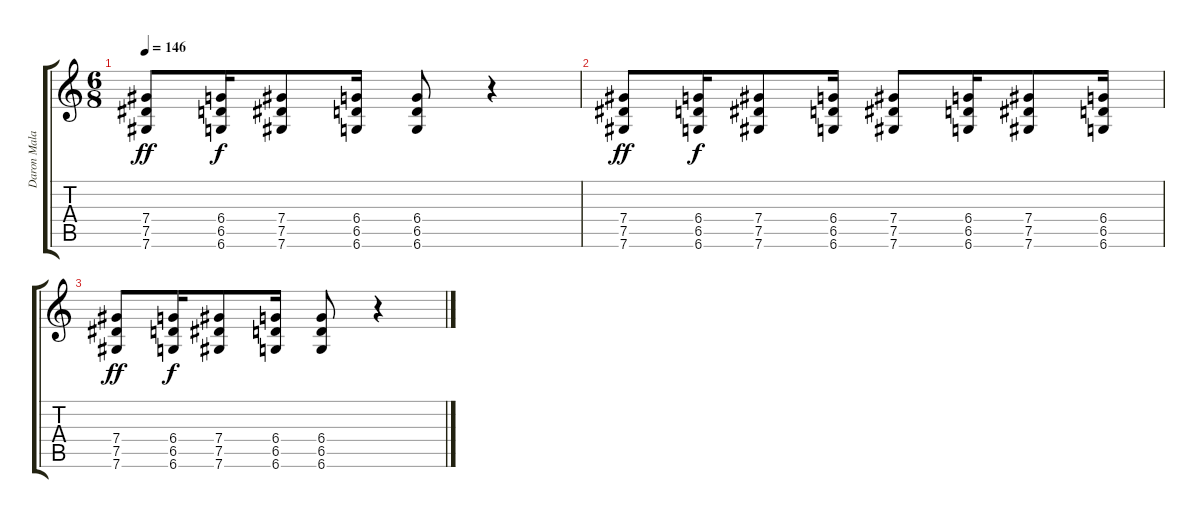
\track ("Daron Malakian" "Daron Mala") {instrument distortionguitar}
\staff {score tabs}
\tuning (Eb4 Bb3 Gb3 Db3 Ab2 Db2) {hide}
\ts (6 8)
\tempo 146
\clef g2
\ks c
(7.4 7.5 7.6).8{dy ff} (6.4 6.5 6.6).16{dy f} (7.4 7.5 7.6).8 (6.4 6.5 6.6).16 (6.4 6.5 6.6).8 r.4 |
(7.4 7.5 7.6).8{dy ff} (6.4 6.5 6.6).16{dy f} (7.4 7.5 7.6).8 (6.4 6.5 6.6).16 (7.4 7.5 7.6).8 (6.4 6.5 6.6).16 (7.4 7.5 7.6).8 (6.4 6.5 6.6).16 |
(7.4 7.5 7.6).8{dy ff} (6.4 6.5 6.6).16{dy f} (7.4 7.5 7.6).8 (6.4 6.5 6.6).16 (6.4 6.5 6.6).8 r.4
